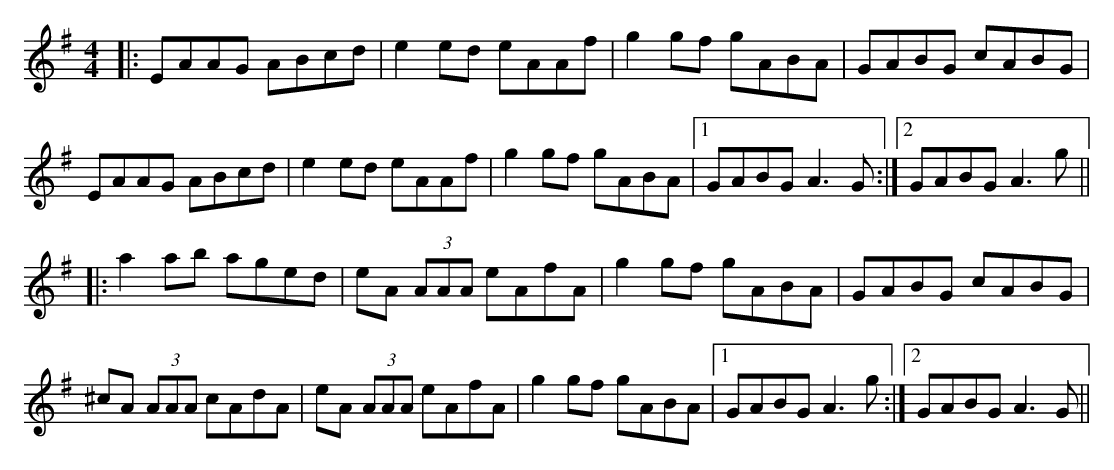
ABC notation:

X:1
M:4/4
K:Ador
|:EAAG ABcd|e2 ed eAAf|g2 gf gABA|GABG cABG|
EAAG ABcd|e2 ed eAAf|g2 gf gABA|1 GABG A3 G:|2 GABG A3 g||
|:a2 ab aged|eA (3AAA eAfA|g2 gf gABA|GABG cABG|
^cA (3AAA cAdA|eA (3AAA eAfA|g2 gf gABA|1 GABG A3 g:|2 GABG A3 G||
